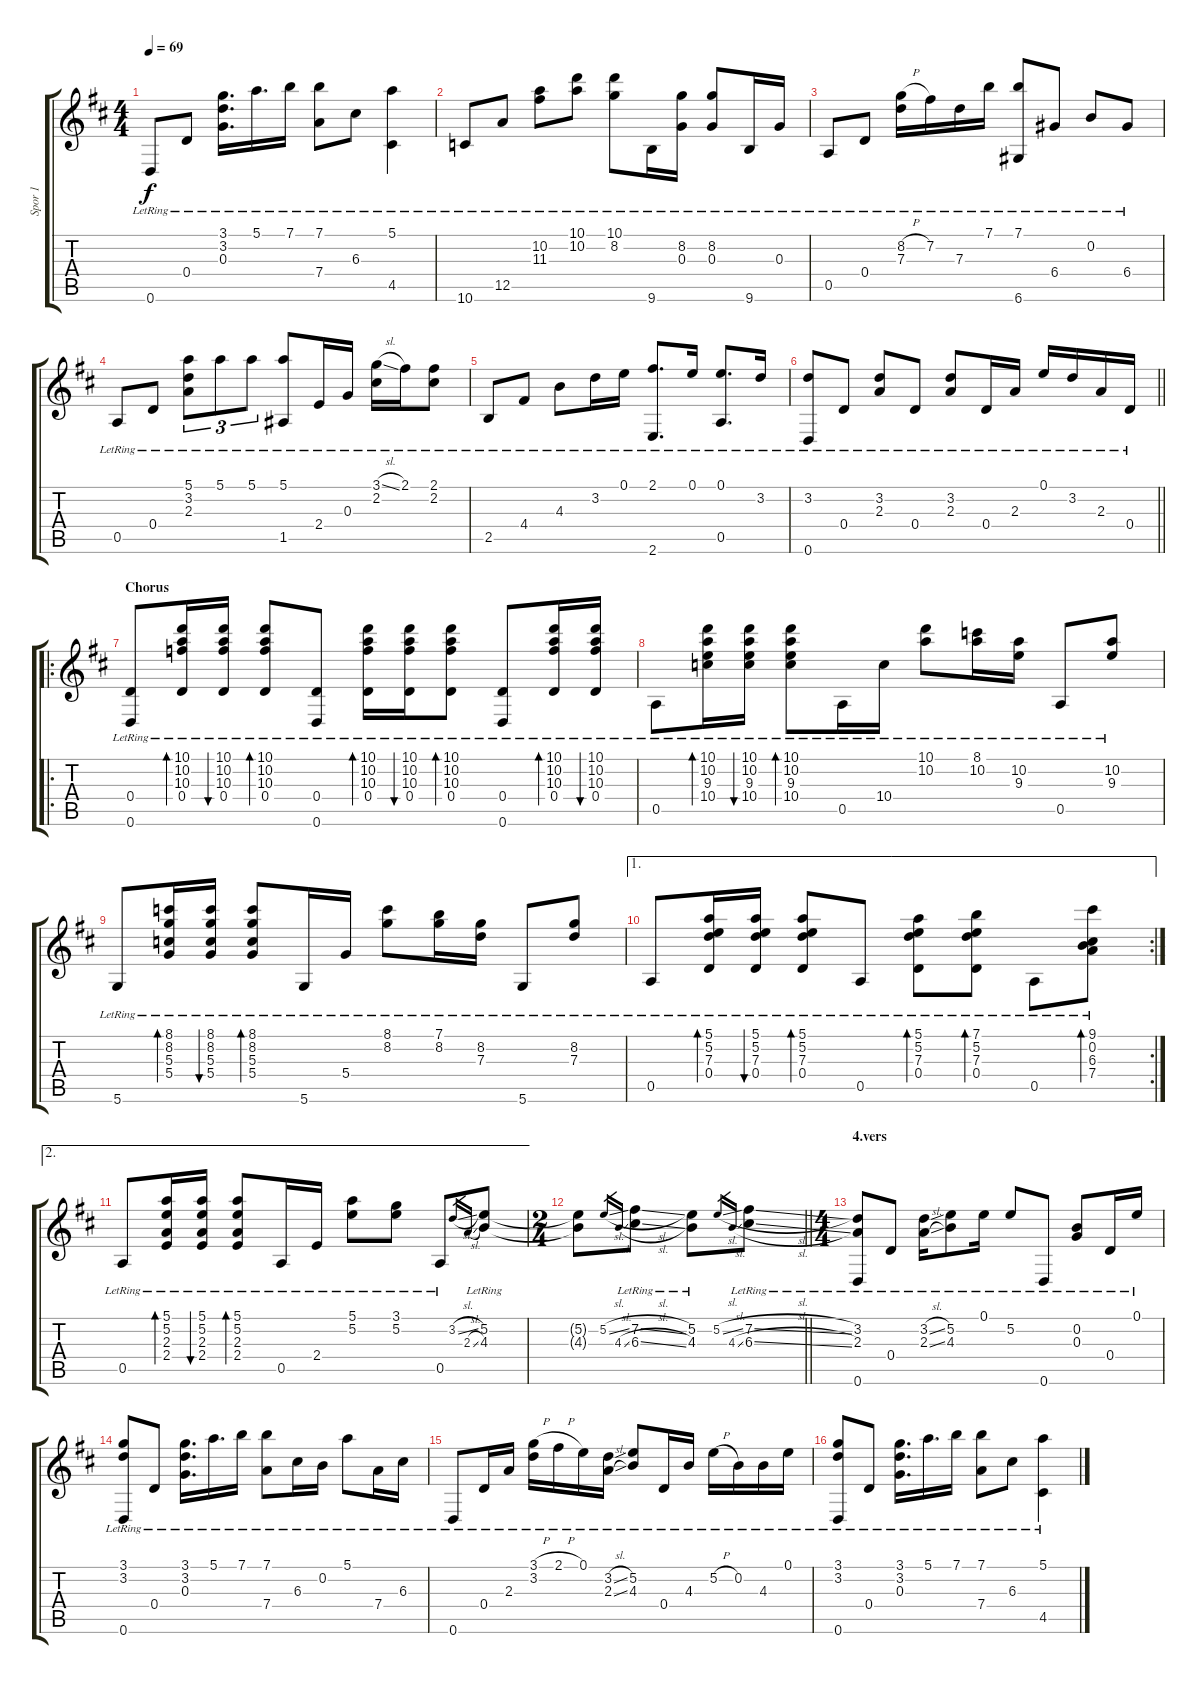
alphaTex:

\track ("Spor 1" "Spor 1") {instrument acousticguitarnylon}
\staff {score tabs}
\tuning (E4 B3 G3 D3 A2 D2) {hide}
\ts (4 4)
\tempo 69
\clef g2
\ks d
0.6{lr}.8{dy f} 0.4{lr}.8 (3.1{lr} 3.2{lr} 0.3{lr}).16{d} 5.1{lr}.16{d} 7.1{lr}.16 (7.1{lr} 7.4{lr}).8 6.3{lr}.8 (5.1{lr} 4.5{lr}).4 |
10.6{lr}.8 12.5{lr}.8 (10.2{lr} 11.3{lr}).8 (10.1{lr} 10.2{lr}).8 (10.1{lr} 8.2{lr}).8 9.6{lr}.16 (8.2{lr} 0.3{lr}).16 (8.2{lr} 0.3{lr}).8 9.6{lr}.16 0.3{lr}.16 |
0.5{lr}.8 0.4{lr}.8 (8.2{h lr} 7.3{lr}).16 7.2{lr}.16 7.3{lr}.16 7.1{lr}.16 (7.1{lr} 6.6{lr}).8 6.4{lr}.8 0.2{lr}.8 6.4{lr}.8 |
0.5{lr}.8 0.4{lr}.8 (5.1{lr} 3.2{lr} 2.3{lr}).8{tu (3 2)} 5.1{lr}.8{tu (3 2)} 5.1{lr}.8{tu (3 2)} (5.1{lr} 1.5{lr}).8 2.4{lr}.16 0.3{lr}.16 (3.1{sl lr} 2.2{lr}).16 2.1{lr}.16 (2.1{lr} 2.2{lr}).8 |
2.5{lr}.8 4.4{lr}.8 4.3{lr}.8 3.2{lr}.16 0.1{lr}.16 (2.1{lr} 2.6{lr}).8{d} 0.1{lr}.16 (0.1{lr} 0.5{lr}).8{d} 3.2{lr}.16 |
\barLineRight lightlight
(3.2{lr} 0.6{lr}).8 0.4{lr}.8 (3.2{lr} 2.3{lr}).8 0.4{lr}.8 (3.2{lr} 2.3{lr}).8 0.4{lr}.16 2.3{lr}.16 0.1{lr}.16 3.2{lr}.16 2.3{lr}.16 0.4{lr}.16 |
\ro
\section ("" "Chorus")
(0.4{lr} 0.6{lr}).8 (10.1{lr} 10.2{lr} 10.3{lr} 0.4{lr}).16{bd 30} (10.1{lr} 10.2{lr} 10.3{lr} 0.4{lr}).16{bu 30} (10.1{lr} 10.2{lr} 10.3{lr} 0.4{lr}).8{bd 30} (0.4{lr} 0.6{lr}).8 (10.1{lr} 10.2{lr} 10.3{lr} 0.4{lr}).16{bd 30} (10.1{lr} 10.2{lr} 10.3{lr} 0.4{lr}).16{bu 30} (10.1{lr} 10.2{lr} 10.3{lr} 0.4{lr}).8{bd 30} (0.4{lr} 0.6{lr}).8 (10.1{lr} 10.2{lr} 10.3{lr} 0.4{lr}).16{bd 30} (10.1{lr} 10.2{lr} 10.3{lr} 0.4{lr}).16{bu 30} |
0.5{lr}.8 (10.1{lr} 10.2{lr} 9.3{lr} 10.4{lr}).16{bd 30} (10.1{lr} 10.2{lr} 9.3{lr} 10.4{lr}).16{bu 30} (10.1{lr} 10.2{lr} 9.3{lr} 10.4{lr}).8{bd 30} 0.5{lr}.16 10.4{lr}.16 (10.1{lr} 10.2{lr}).8 (8.1{lr} 10.2{lr}).16 (10.2{lr} 9.3{lr}).16 0.5{lr}.8 (10.2{lr} 9.3{lr}).8 |
5.6{lr}.8 (8.1{lr} 8.2{lr} 5.3{lr} 5.4{lr}).16{bd 30} (8.1{lr} 8.2{lr} 5.3{lr} 5.4{lr}).16{bu 30} (8.1{lr} 8.2{lr} 5.3{lr} 5.4{lr}).8{bd 30} 5.6{lr}.16 5.4{lr}.16 (8.1{lr} 8.2{lr}).8 (7.1{lr} 8.2{lr}).16 (8.2{lr} 7.3{lr}).16 5.6{lr}.8 (8.2{lr} 7.3{lr}).8 |
\ae 1
\rc 2
0.5{lr}.8 (5.1{lr} 5.2{lr} 7.3{lr} 0.4{lr}).16{bd 30} (5.1{lr} 5.2{lr} 7.3{lr} 0.4{lr}).16{bu 30} (5.1{lr} 5.2{lr} 7.3{lr} 0.4{lr}).8{bd 30} 0.5{lr}.8 (5.1{lr} 5.2{lr} 7.3{lr} 0.4{lr}).8{bd 30} (7.1{lr} 5.2{lr} 7.3{lr} 0.4{lr}).8{bd 30} 0.5{lr}.8 (9.1{lr} 0.2{lr} 6.3{lr} 7.4{lr}).8{bd 30} |
\ae 2
0.5{lr}.8 (5.1{lr} 5.2{lr} 2.3{lr} 2.4{lr}).16{bd 30} (5.1{lr} 5.2{lr} 2.3{lr} 2.4{lr}).16{bu 30} (5.1{lr} 5.2{lr} 2.3{lr} 2.4{lr}).8{bd 30} 0.5{lr}.16 2.4{lr}.16 (5.1{lr} 5.2{lr}).8 (3.1{lr} 5.2{lr}).8 0.5{lr}.8 3.2{sl}.16{gr} 2.3{sl}.16{gr} (5.2{lr} 4.3{lr}).8 |
\ts (2 4)
\barLineRight lightlight
(5.2{t} 4.3{t}).8 5.2{sl}.16{gr} 4.3{sl}.16{gr} (7.2{sl lr} 6.3{sl lr}).8 (5.2{lr} 4.3{lr}).8 5.2{sl}.16{gr} 4.3{sl}.16{gr} (7.2{sl lr} 6.3{sl lr}).8 |
\ts (4 4)
\section ("" "4.vers")
(3.2{lr} 2.3{lr} 0.6{lr}).8 0.4{lr}.8 (3.2{sl lr} 2.3{sl lr}).16 (5.2{lr} 4.3{lr}).8 0.1{lr}.16 5.2{lr}.8 0.6{lr}.8 (0.2{lr} 0.3{lr}).8 0.4{lr}.16 0.1{lr}.16 |
(3.1{lr} 3.2{lr} 0.6{lr}).8 0.4{lr}.8 (3.1{lr} 3.2{lr} 0.3{lr}).16{d} 5.1{lr}.16{d} 7.1{lr}.16 (7.1{lr} 7.4{lr}).8 6.3{lr}.16 0.2{lr}.16 5.1{lr}.8 7.4{lr}.16 6.3{lr}.16 |
0.6{lr}.8 0.4{lr}.16 2.3{lr}.16 (3.1{h lr} 3.2{lr}).16 2.1{h lr}.16 0.1{lr}.16 (3.2{sl lr} 2.3{sl lr}).16 (5.2{lr} 4.3{lr}).8 0.4{lr}.16 4.3{lr}.16 5.2{h lr}.16 0.2{lr}.16 4.3{lr}.16 0.1{lr}.16 |
(3.1{lr} 3.2{lr} 0.6{lr}).8 0.4{lr}.8 (3.1{lr} 3.2{lr} 0.3{lr}).16{d} 5.1{lr}.16{d} 7.1{lr}.16 (7.1{lr} 7.4{lr}).8 6.3{lr}.8 (5.1{lr} 4.5{lr}).4
